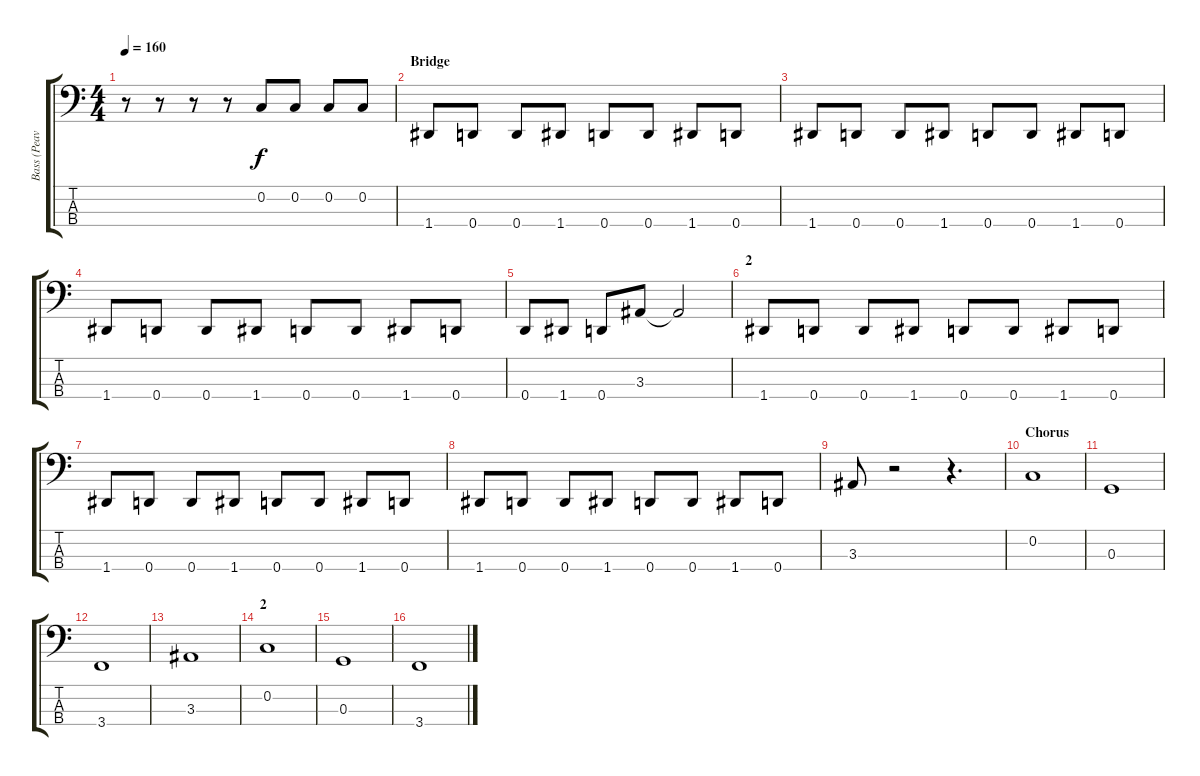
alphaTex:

\track ("Bass (Peavey Wagner)" "Bass (Peav") {instrument electricbasspick}
\staff {score tabs}
\tuning (F2 C2 G1 D1) {hide}
\ts (4 4)
\tempo 160
\clef f4
\ks c
r.8{dy f} r.8 r.8 r.8 0.2.8 0.2.8 0.2.8 0.2.8 |
\section ("" "Bridge")
1.4.8 0.4.8 0.4.8 1.4.8 0.4.8 0.4.8 1.4.8 0.4.8 |
1.4.8 0.4.8 0.4.8 1.4.8 0.4.8 0.4.8 1.4.8 0.4.8 |
1.4.8 0.4.8 0.4.8 1.4.8 0.4.8 0.4.8 1.4.8 0.4.8 |
0.4.8 1.4.8 0.4.8 3.3.8 3.3{t}.2 |
\section ("" "2")
1.4.8 0.4.8 0.4.8 1.4.8 0.4.8 0.4.8 1.4.8 0.4.8 |
1.4.8 0.4.8 0.4.8 1.4.8 0.4.8 0.4.8 1.4.8 0.4.8 |
1.4.8 0.4.8 0.4.8 1.4.8 0.4.8 0.4.8 1.4.8 0.4.8 |
3.3.8 r.2 r.4{d} |
\section ("" "Chorus")
0.2.1 |
0.3.1 |
3.4.1 |
3.3.1 |
\section ("" "2")
0.2.1 |
0.3.1 |
3.4.1
